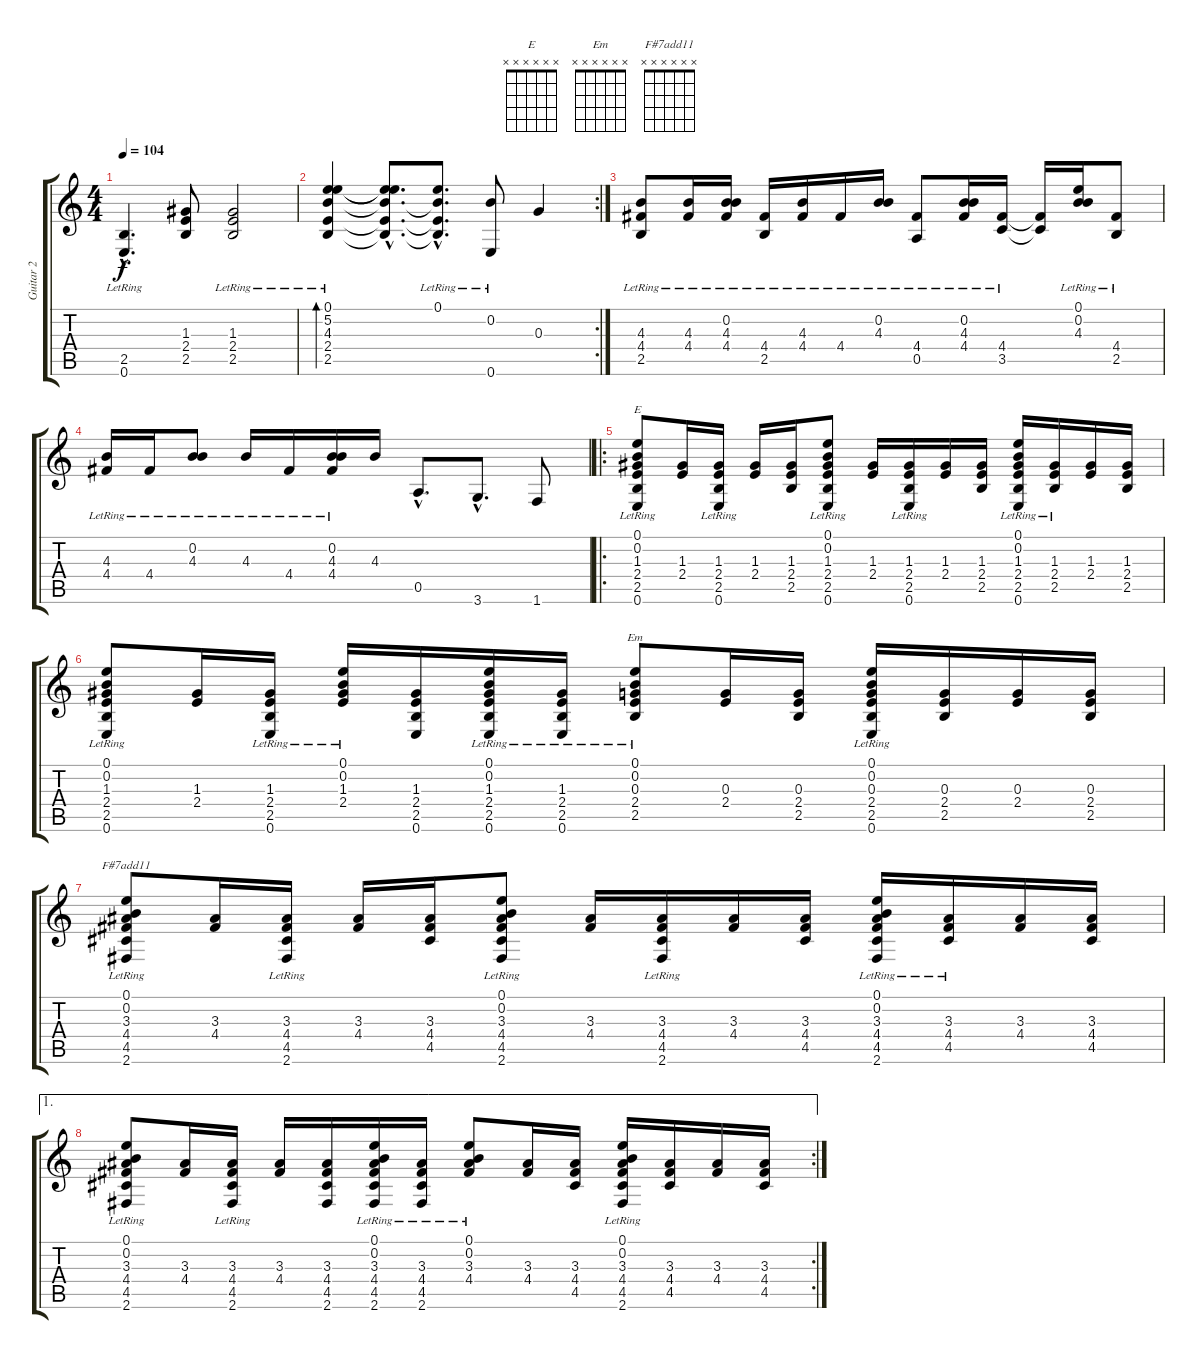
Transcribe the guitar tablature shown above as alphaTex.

\track ("Guitar 2" "Guitar 2") {instrument acousticguitarsteel}
\staff {score tabs}
\tuning (E4 B3 G3 D3 A2 E2) {hide}
\chord ("E" x x x x x x) {firstfret 0}
\chord ("Em" x x x x x x) {firstfret 0}
\chord ("F#7add11" x x x x x x) {firstfret 0}
\ts (4 4)
\tempo 104
\clef g2
\ks c
(2.5{hac lr} 0.6{hac lr}).4{d dy f} (1.3 2.4 2.5).8 (1.3{lr} 2.4{lr} 2.5{lr}).2 |
\rc 2
(0.1{lr} 5.2{lr} 4.3{lr} 2.4{lr} 2.5{lr}).4{bd 120} (0.1{hac t} 5.2{hac t} 4.3{hac t} 2.4{hac t} 2.5{hac t}).8{d} (0.1{hac lr} 4.3{hac t} 2.4{hac t} 2.5{hac t}).8{d} (0.2{lr} 0.6{lr}).8 0.3.4 |
(4.3{lr} 4.4{lr} 2.5{lr}).8 (4.3{lr} 4.4{lr}).16 (0.2{lr} 4.3{lr} 4.4{lr}).16 (4.4 2.5{lr}).16 (4.3{lr} 4.4).16 4.4{lr}.16 (0.2{lr} 4.3{lr}).16 (4.4{lr} 0.5{lr}).8 (0.2{lr} 4.3{lr} 4.4).16 (4.4{lr} 3.5{lr}).16 (4.4{t} 3.5{t}).16 (0.1{lr} 0.2{lr} 4.3{lr}).16 (4.4{lr} 2.5{lr}).8 |
(4.3{lr} 4.4{lr}).16 4.4{lr}.16 (0.2{lr} 4.3).8 4.3{lr}.16 4.4{lr}.16 (0.2{lr} 4.3{lr} 4.4{lr}).16 4.3.16 0.5{hac}.8{d} 3.6{hac}.8{d} 1.6.8 |
\ro
(0.1{lr} 0.2{lr} 1.3 2.4 2.5{lr} 0.6{lr}).8{ch "E" volume 8 instrument acousticguitarsteel} (1.3 2.4).16 (1.3 2.4 2.5{lr} 0.6{lr}).16 (1.3 2.4).16 (1.3 2.4 2.5).16 (0.1{lr} 0.2{lr} 1.3 2.4 2.5 0.6{lr}).8 (1.3 2.4).16 (1.3 2.4 2.5{lr} 0.6{lr}).16 (1.3 2.4).16 (1.3 2.4 2.5).16 (0.1{lr} 0.2{lr} 1.3 2.4 2.5 0.6{lr}).16 (1.3 2.4 2.5{lr}).16 (1.3 2.4).16 (1.3 2.4 2.5).16 |
(0.1{lr} 0.2{lr} 1.3 2.4 2.5 0.6{lr}).8 (1.3 2.4).16 (1.3 2.4 2.5 0.6{lr}).16 (0.1{lr} 0.2{lr} 1.3 2.4).16 (1.3 2.4 2.5 0.6).16 (0.1{lr} 0.2{lr} 1.3 2.4 2.5 0.6).16 (1.3 2.4 2.5 0.6{lr}).16 (0.1{lr} 0.2{lr} 0.3 2.4 2.5{lr}).8{ch "Em"} (0.3 2.4).16 (0.3 2.4 2.5).16 (0.1{lr} 0.2{lr} 0.3 2.4 2.5 0.6{lr}).16 (0.3 2.4 2.5).16 (0.3 2.4).16 (0.3 2.4 2.5).16 |
(0.1{lr} 0.2{lr} 3.3 4.4 4.5{lr} 2.6{lr}).8{ch "F#7add11"} (3.3 4.4).16 (3.3 4.4 4.5{lr} 2.6{lr}).16 (3.3 4.4).16 (3.3 4.4 4.5).16 (0.1{lr} 0.2{lr} 3.3 4.4 4.5 2.6{lr}).8 (3.3 4.4).16 (3.3 4.4 4.5{lr} 2.6{lr}).16 (3.3 4.4).16 (3.3 4.4 4.5).16 (0.1{lr} 0.2{lr} 3.3 4.4 4.5 2.6{lr}).16 (3.3 4.4 4.5{lr}).16 (3.3 4.4).16 (3.3 4.4 4.5).16 |
\ae 1
\rc 2
(0.1{lr} 0.2{lr} 3.3 4.4 4.5 2.6{lr}).8 (3.3 4.4).16 (3.3 4.4 4.5 2.6{lr}).16 (3.3 4.4).16 (3.3 4.4 4.5 2.6).16 (0.1{lr} 0.2{lr} 3.3 4.4 4.5 2.6).16 (3.3 4.4 4.5 2.6{lr}).16 (0.1{lr} 0.2{lr} 3.3 4.4).8 (3.3 4.4).16 (3.3 4.4 4.5).16 (0.1{lr} 0.2{lr} 3.3 4.4 4.5 2.6{lr}).16 (3.3 4.4 4.5).16 (3.3 4.4).16 (3.3 4.4 4.5).16
